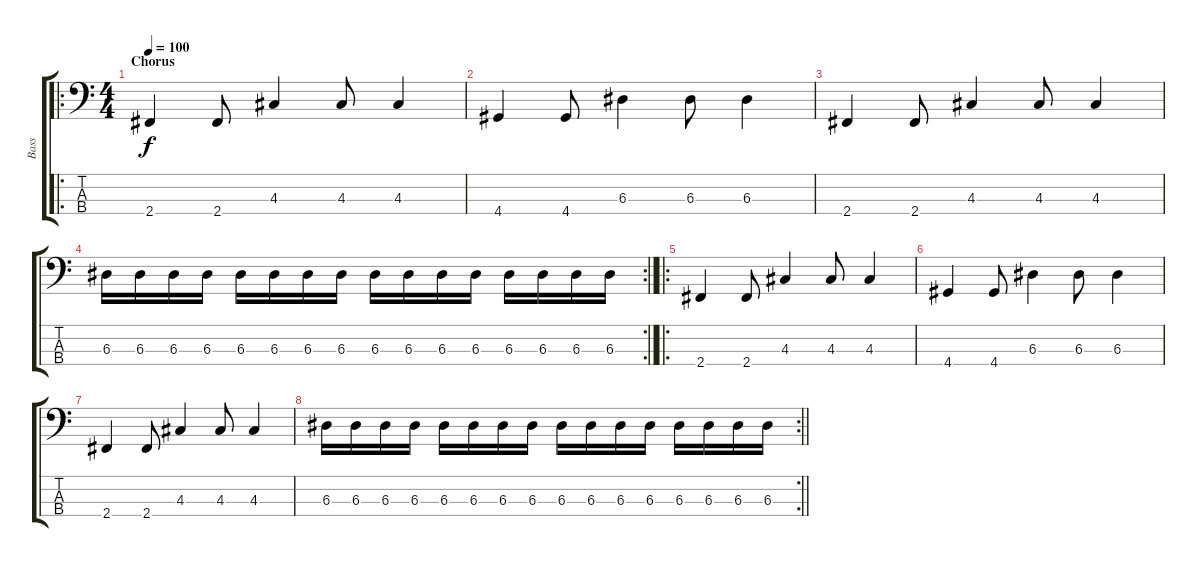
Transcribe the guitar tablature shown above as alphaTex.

\track ("Bass" "Bass") {instrument electricbassfinger}
\staff {score tabs}
\tuning (G2 D2 A1 E1) {hide}
\ro
\ts (4 4)
\section ("" "Chorus")
\tempo 100
\clef f4
\ks c
2.4.4{dy f} 2.4.8 4.3.4 4.3.8 4.3.4 |
4.4.4 4.4.8 6.3.4 6.3.8 6.3.4 |
2.4.4 2.4.8 4.3.4 4.3.8 4.3.4 |
\rc 2
\barLineRight lightlight
6.3.16 6.3.16 6.3.16 6.3.16 6.3.16 6.3.16 6.3.16 6.3.16 6.3.16 6.3.16 6.3.16 6.3.16 6.3.16 6.3.16 6.3.16 6.3.16 |
\ro
2.4.4 2.4.8 4.3.4 4.3.8 4.3.4 |
4.4.4 4.4.8 6.3.4 6.3.8 6.3.4 |
2.4.4 2.4.8 4.3.4 4.3.8 4.3.4 |
\rc 2
\barLineRight lightlight
6.3.16 6.3.16 6.3.16 6.3.16 6.3.16 6.3.16 6.3.16 6.3.16 6.3.16 6.3.16 6.3.16 6.3.16 6.3.16 6.3.16 6.3.16 6.3.16
